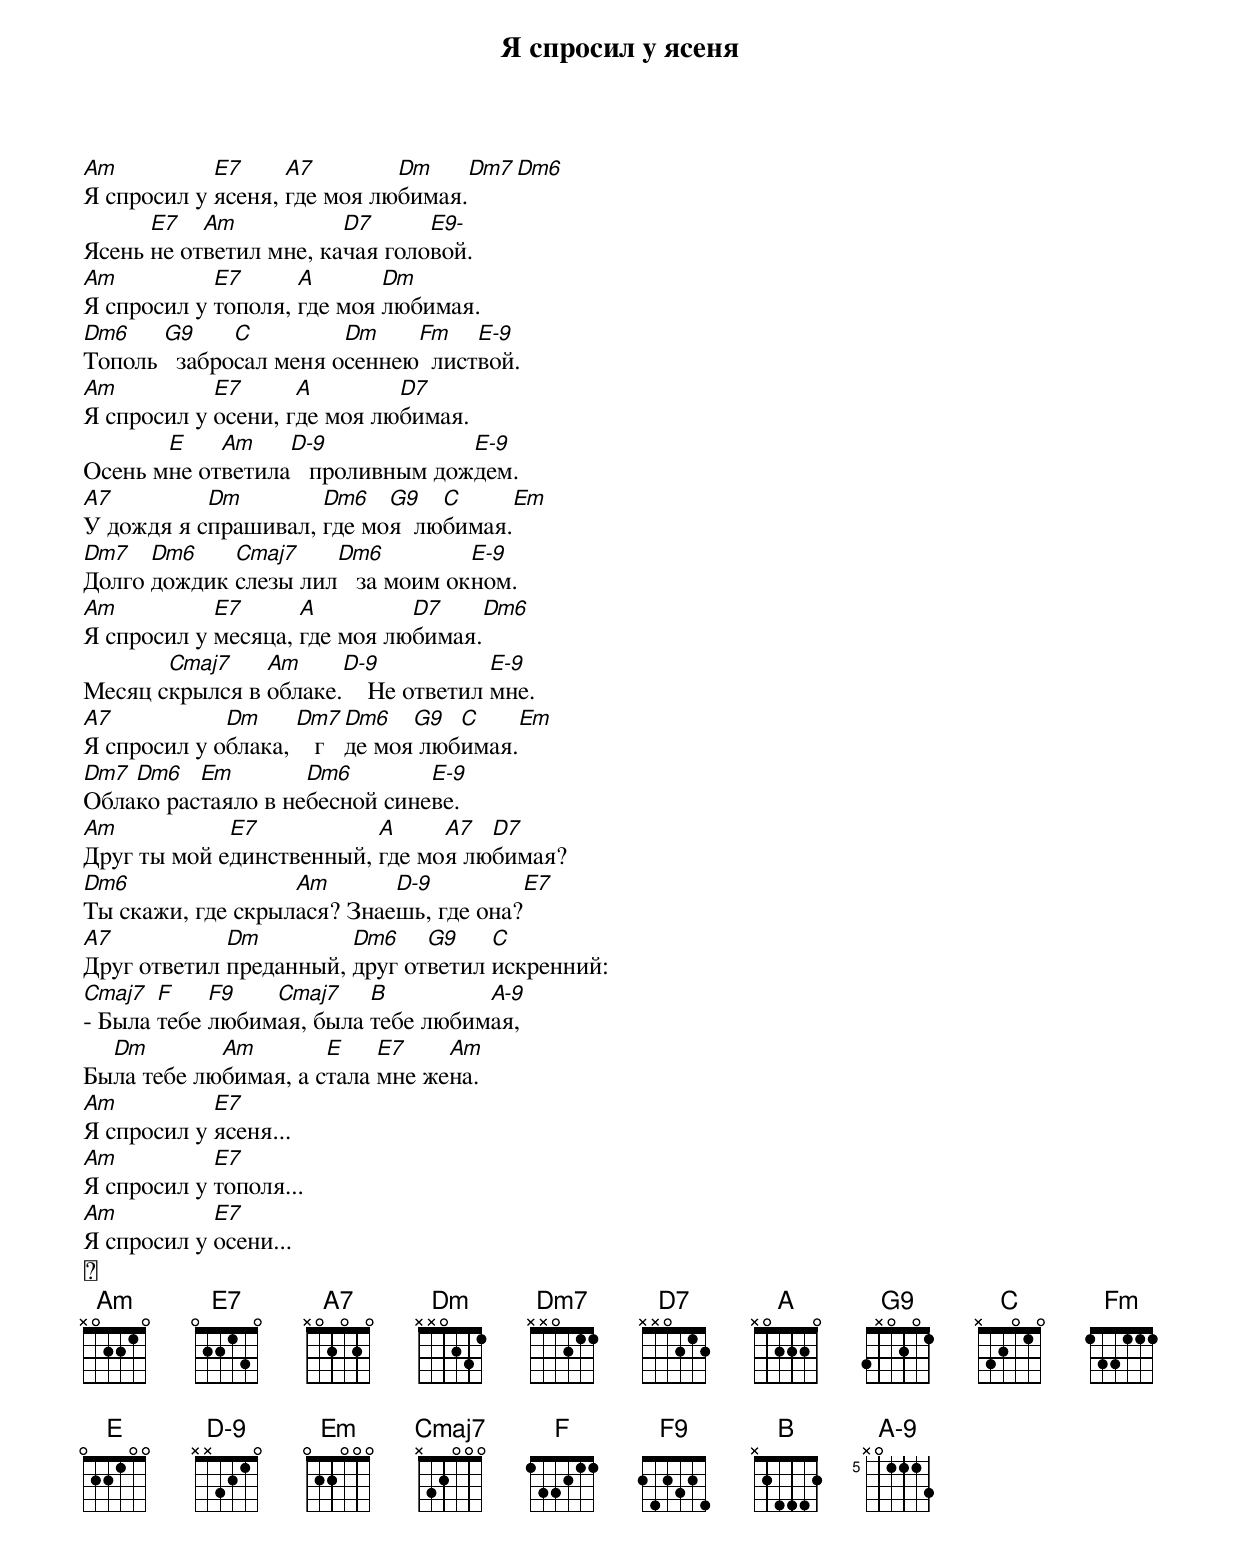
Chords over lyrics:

Я спросил у ясеня

Am          E7     A7        Dm     Dm7  Dm6
Я спросил у ясеня, где моя любимая.
      E7   Am           D7      E9-
Ясень не ответил мне, качая головой.
Am          E7      A       Dm
Я спросил у тополя, где моя любимая.
Dm6    G9     C         Dm    Fm    E-9
Тополь   забросал меня осеннею  листвой.
Am          E7      A        D7
Я спросил у осени, где моя любимая.
       E    Am    D-9             E-9
Осень мне ответила   проливным дождем.
A7         Dm        Dm6   G9   C      Em
У дождя я спрашивал, где моя  любимая.
Dm7   Dm6    Cmaj7    Dm6          E-9
Долго дождик слезы лил   за моим окном.
Am          E7      A         D7     Dm6
Я спросил у месяца, где моя любимая.
       Cmaj7    Am     D-9            E-9
Месяц скрылся в облаке.    Не ответил мне.
A7           Dm     Dm7 Dm6   G9  C     Em
Я спросил у облака,    где моя любимая.
Dm7 Dm6   Em        Dm6        E-9
Облако растаяло в небесной синеве.
Am           E7           A     A7  D7
Друг ты мой единственный, где моя любимая?
Dm6                Am       D-9         E7
Ты скажи, где скрылася? Знаешь, где она?
A7           Dm         Dm6    G9    C
Друг ответил преданный, друг ответил искренний:
Cmaj7  F    F9   Cmaj7    Bmaj      A-9
- Была тебе любимая, была тебе любимая,
  Dm        Am        E    E7    Am
Была тебе любимая, а стала мне жена.
Am          E7
Я спросил у ясеня...
Am          E7
Я спросил у тополя...
Am          E7
Я спросил у осени...

